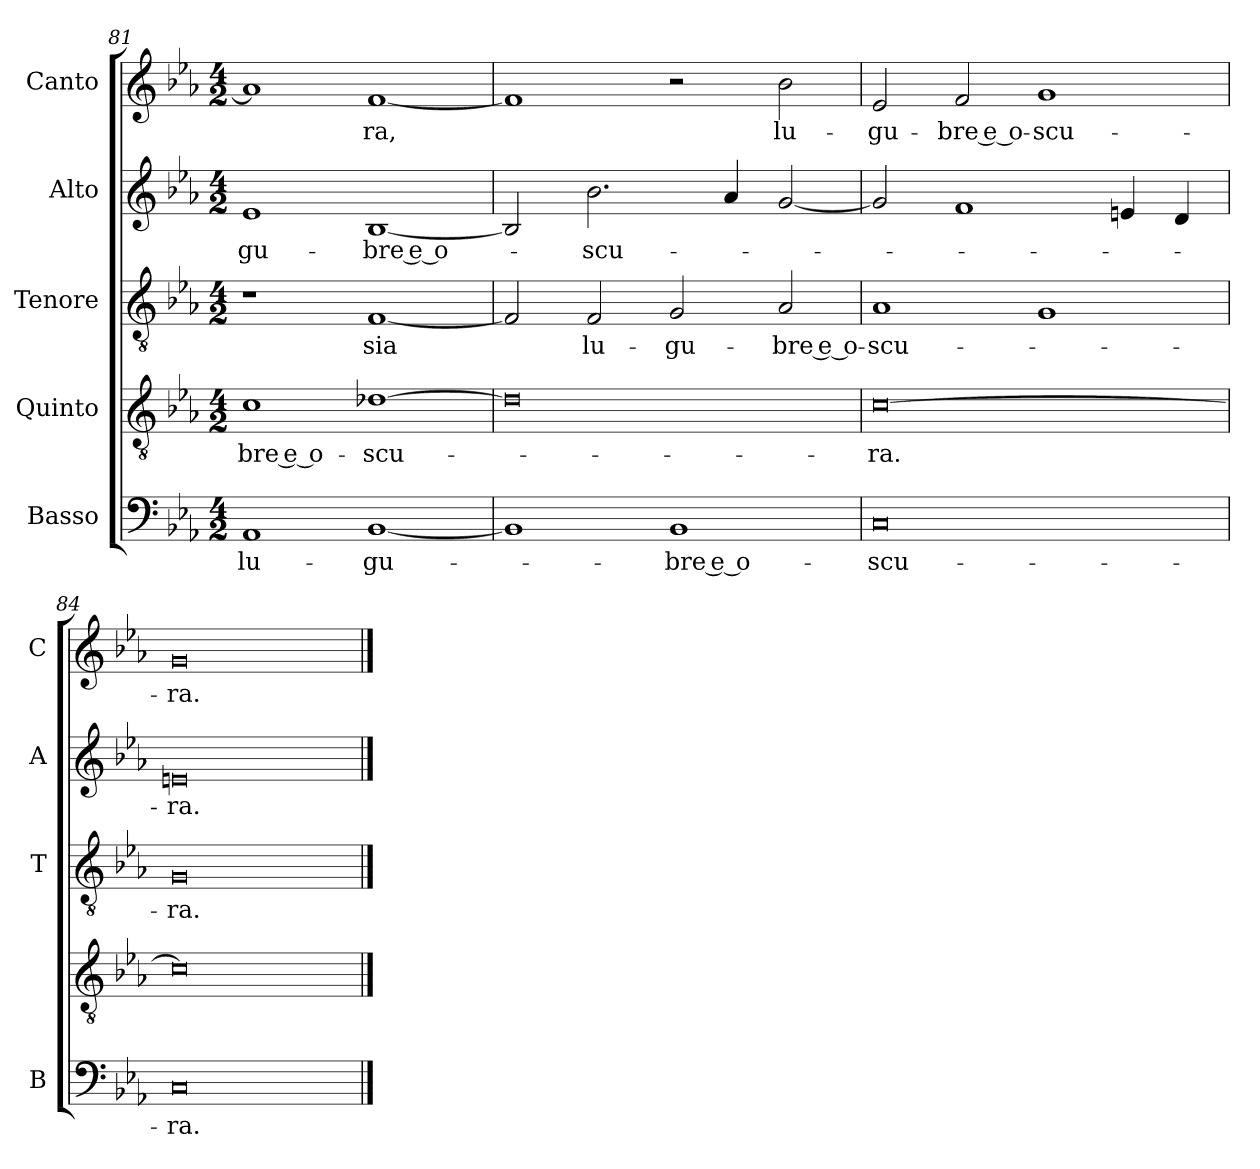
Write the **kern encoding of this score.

**kern	**text	**kern	**text	**kern	**text	**kern	**text	**kern	**text
*part5	*part5	*part4	*part4	*part3	*part3	*part2	*part2	*part1	*part1
*staff5	*staff5	*staff4	*staff4	*staff3	*staff3	*staff2	*staff2	*staff1	*staff1
*I"Basso	*	*I"Quinto	*	*I"Tenore	*	*I"Alto	*	*I"Canto	*
*I'B	*	*	*	*I'T	*	*I'A	*	*I'C	*
*clefF4	*	*clefGv2	*	*clefGv2	*	*clefG2	*	*clefG2	*
*k[b-e-a-]	*	*k[b-e-a-]	*	*k[b-e-a-]	*	*k[b-e-a-]	*	*k[b-e-a-]	*
*E-:	*	*E-:	*	*E-:	*	*E-:	*	*E-:	*
*M4/2	*	*M4/2	*	*M4/2	*	*M4/2	*	*M4/2	*
=81	=81	=81	=81	=81	=81	=81	=81	=81	=81
!	!LO:LY:b	!	!LO:LY:b	!	!	!	!LO:LY:b	!	!
1AA-	lu-	1c	-bre e o-	1r	.	1e-	-gu-	1a-]	.
!	!LO:LY:b	!	!LO:LY:b	!	!LO:LY:b	!	!LO:LY:b	!	!LO:LY:b
[1BB-	-gu-	[1d-X	-scu-	[1F	sia	[1B-	-bre e o-	[1f	-ra,
!!LO:LB:g=z
=82	=82	=82	=82	=82	=82	=82	=82	=82	=82
1BB-]	.	0d-]	.	2F/]	.	2B-/]	.	1f]	.
!	!	!	!	!	!LO:LY:b	!	!LO:LY:b	!	!
.	.	.	.	2F/	lu-	2.b-\	-scu-	.	.
!	!LO:LY:b	!	!	!	!LO:LY:b	!	!	!	!
1BB-	-bre e o-	.	.	2G/	-gu-	.	.	2r	.
.	.	.	.	.	.	4a-/	.	.	.
!	!	!	!	!	!LO:LY:b	!	!	!	!LO:LY:b
.	.	.	.	2A-/	-bre e o-	[2g/	.	2b-\	lu-
=83	=83	=83	=83	=83	=83	=83	=83	=83	=83
!	!LO:LY:b	!	!LO:LY:b	!	!LO:LY:b	!	!	!	!LO:LY:b
0C	-scu-	[0c	-ra.	1A-	-scu-	2g/]	.	2e-/	-gu-
!	!	!	!	!	!	!	!	!	!LO:LY:b
.	.	.	.	.	.	1f	.	2f/	-bre e o-
!	!	!	!	!	!	!	!	!	!LO:LY:b
.	.	.	.	1G	.	.	.	1g	-scu-
.	.	.	.	.	.	4en/	.	.	.
.	.	.	.	.	.	4d/	.	.	.
=84	=84	=84	=84	=84	=84	=84	=84	=84	=84
!	!LO:LY:b	!	!	!	!LO:LY:b	!	!LO:LY:b	!	!LO:LY:b
0C	-ra.	0c]	.	0G	-ra.	0en	-ra.	0g	-ra.
==	==	==	==	==	==	==	==	==	==
*-	*-	*-	*-	*-	*-	*-	*-	*-	*-
